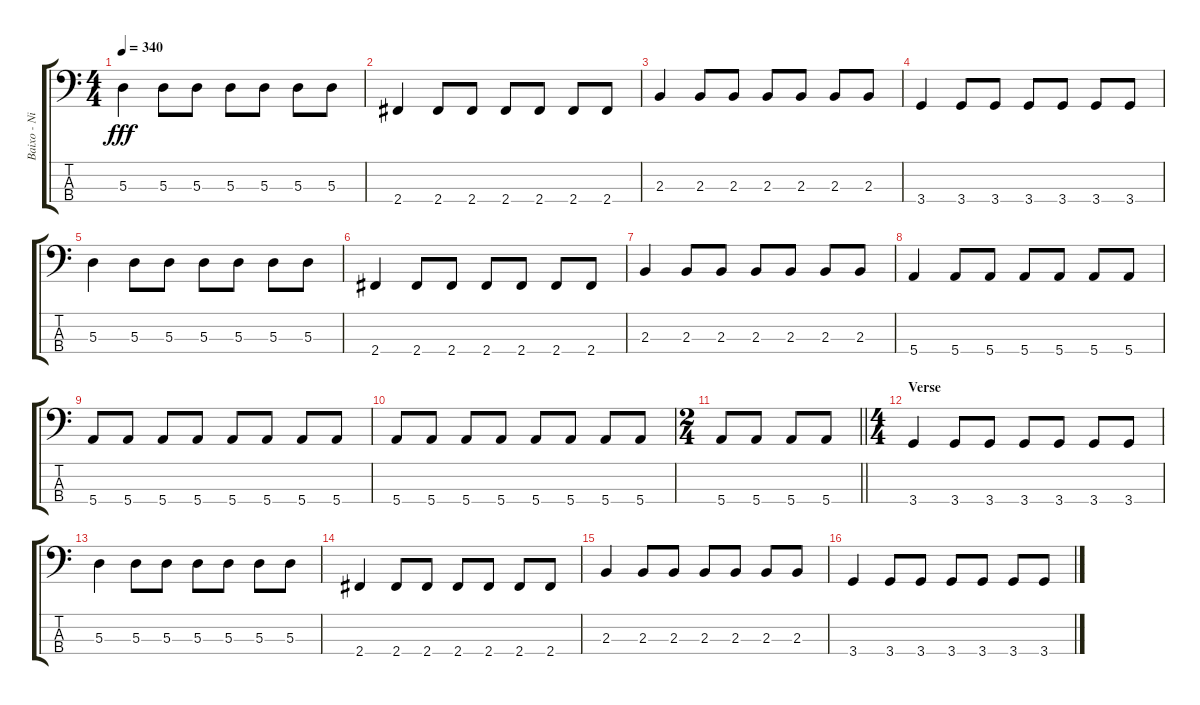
\track ("Baixo - Nikola" "Baixo - Ni") {instrument electricbasspick}
\staff {score tabs}
\tuning (G2 D2 A1 E1) {hide}
\ts (4 4)
\tempo 340
\clef f4
\ks c
5.3.4{dy fff} 5.3.8 5.3.8 5.3.8 5.3.8 5.3.8 5.3.8 |
2.4.4 2.4.8 2.4.8 2.4.8 2.4.8 2.4.8 2.4.8 |
2.3.4 2.3.8 2.3.8 2.3.8 2.3.8 2.3.8 2.3.8 |
3.4.4 3.4.8 3.4.8 3.4.8 3.4.8 3.4.8 3.4.8 |
5.3.4 5.3.8 5.3.8 5.3.8 5.3.8 5.3.8 5.3.8 |
2.4.4 2.4.8 2.4.8 2.4.8 2.4.8 2.4.8 2.4.8 |
2.3.4 2.3.8 2.3.8 2.3.8 2.3.8 2.3.8 2.3.8 |
5.4.4 5.4.8 5.4.8 5.4.8 5.4.8 5.4.8 5.4.8 |
5.4.8 5.4.8 5.4.8 5.4.8 5.4.8 5.4.8 5.4.8 5.4.8 |
5.4.8 5.4.8 5.4.8 5.4.8 5.4.8 5.4.8 5.4.8 5.4.8 |
\ts (2 4)
\barLineRight lightlight
5.4.8 5.4.8 5.4.8 5.4.8 |
\ts (4 4)
\section ("" "Verse")
3.4.4 3.4.8 3.4.8 3.4.8 3.4.8 3.4.8 3.4.8 |
5.3.4 5.3.8 5.3.8 5.3.8 5.3.8 5.3.8 5.3.8 |
2.4.4 2.4.8 2.4.8 2.4.8 2.4.8 2.4.8 2.4.8 |
2.3.4 2.3.8 2.3.8 2.3.8 2.3.8 2.3.8 2.3.8 |
3.4.4 3.4.8 3.4.8 3.4.8 3.4.8 3.4.8 3.4.8
